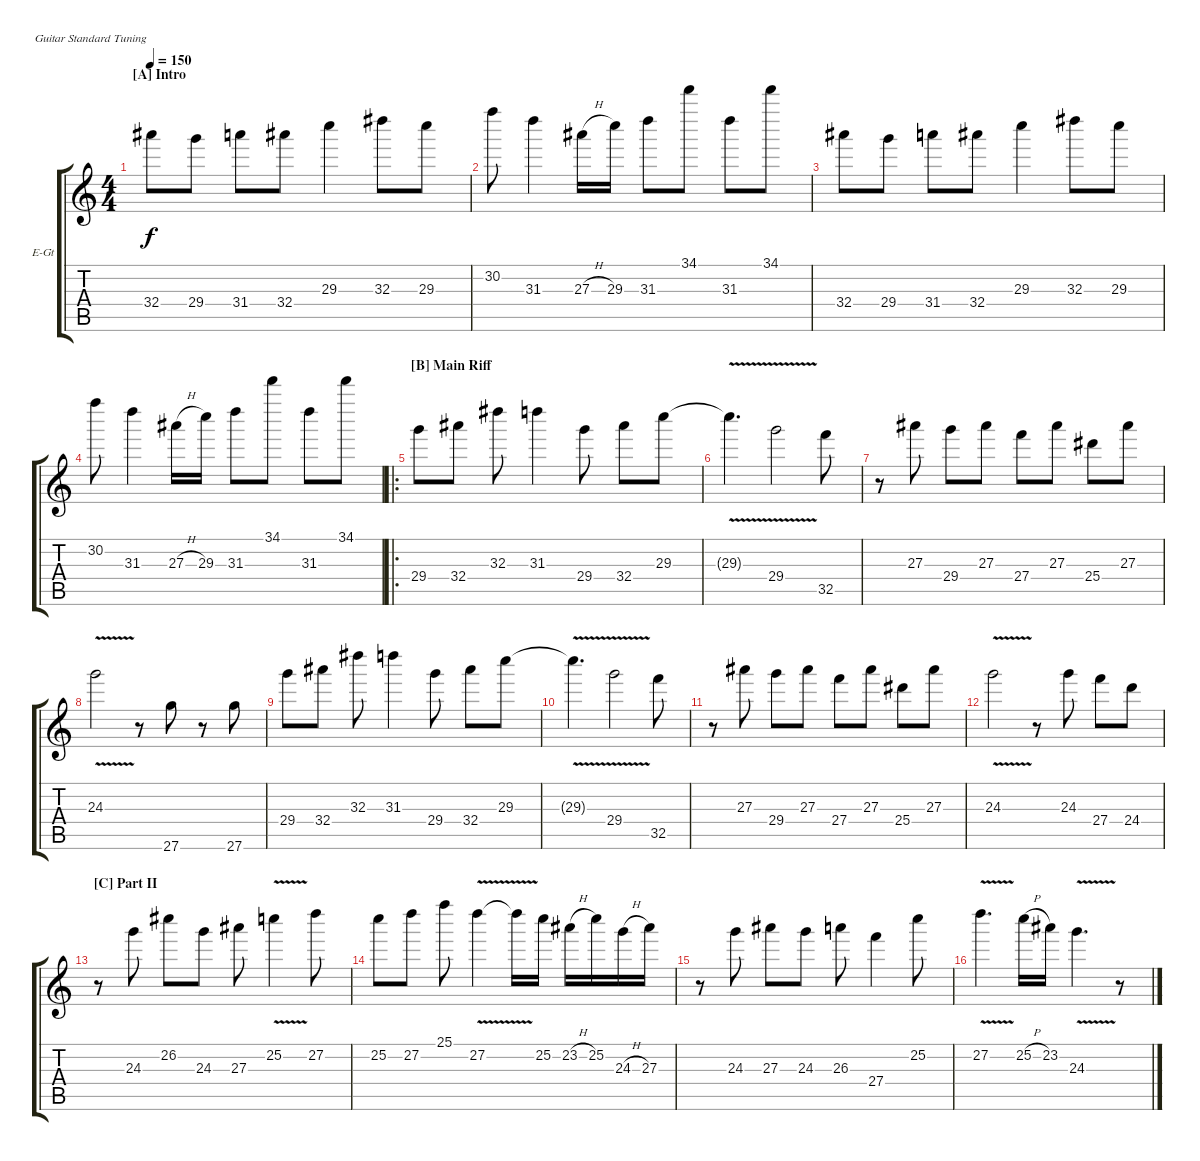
\defaultSystemsLayout 4
\bracketExtendMode groupsimilarinstruments
\firstSystemTrackNameOrientation horizontal
\otherSystemsTrackNameOrientation horizontal
\track ("Original Pitch Lead" "E-Gt") {instrument distortionguitar}
\staff {score tabs}
\tuning (E4 B3 G3 D3 A2 E2)
\ts (4 4)
\section ("A" "Intro")
\tempo 150
\clef g2
\scale
0.485477
\ks c
32.4.8{dy f instrument distortionguitar} 29.4.8 31.4.8 32.4.8 29.3.4 32.3.8 29.3.8 |
\scale
0.257261 30.2.8 31.3.4 27.3{h}.16 29.3.16 31.3.8 34.1.8 31.3.8 34.1.8 |
\scale
0.257261 32.4.8 29.4.8 31.4.8 32.4.8 29.3.4 32.3.8 29.3.8 |
\scale
0.313131 30.2.8 31.3.4 27.3{h}.16 29.3.16 31.3.8 34.1.8 31.3.8 34.1.8 |
\ro
\section ("B" "Main Riff")
\scale
0.373737 29.4.8 32.4.8 32.3.8 31.3.4 29.4.8 32.4.8 29.3.8 |
\scale
0.313131 29.3{v t}.4{d} 29.4{v}.2 32.5.8 |
\scale
0.333333 r.8 27.3.8 29.4.8 27.3.8 27.4.8 27.3.8 25.4.8 27.3.8 |
\scale
0.333333 24.3{v}.2 r.8 27.6.8 r.8 27.6.8 |
\scale
0.333333 29.4.8 32.4.8 32.3.8 31.3.4 29.4.8 32.4.8 29.3.8 |
\scale
0.333333 29.3{v t}.4{d} 29.4{v}.2 32.5.8 |
\scale
0.333333 r.8 27.3.8 29.4.8 27.3.8 27.4.8 27.3.8 25.4.8 27.3.8 |
\scale
0.333333 24.3{v}.2 r.8 24.3.8 27.4.8 24.4.8 |
\section ("C" "Part II")
\scale
0.333333 r.8 24.3.8 26.2.8 24.3.8 27.3.8 25.2{v}.4 27.2.8 |
\scale
0.333333 25.2.8 27.2.8 25.1.8 27.2{v}.4 27.2{t}.16 25.2.16 23.2{h}.16 25.2.16 24.3{h}.16 27.3.16 |
\scale
0.333333 r.8 24.3.8 27.3.8 24.3.8 26.3.8 27.4.4 25.2.8 |
\scale
0.333333 27.2{v}.4{d} 25.2{h}.16 23.2.16 24.3{v}.4{d} r.8
